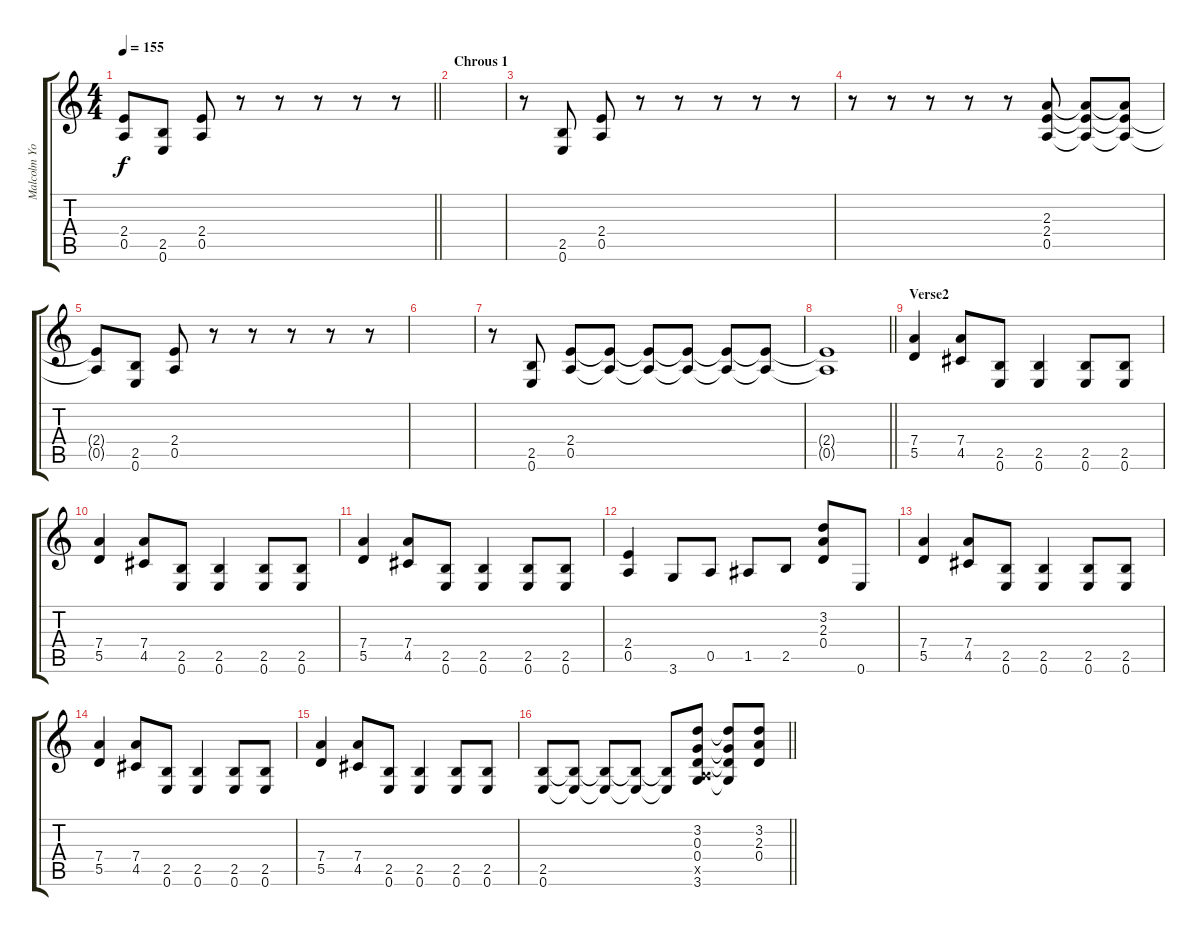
\track ("Malcolm Young" "Malcolm Yo") {instrument distortionguitar}
\staff {score tabs}
\tuning (E4 B3 G3 D3 A2 E2) {hide}
\ts (4 4)
\tempo 155
\clef g2
\barLineRight lightlight
\ks c
(2.4{t} 0.5{t}).8{dy f} (2.5 0.6).8 (2.4 0.5).8 r.8 r.8 r.8 r.8 r.8 |
\section ("" "Chrous 1")
|
r.8 (2.5 0.6).8 (2.4 0.5).8 r.8 r.8 r.8 r.8 r.8 |
r.8 r.8 r.8 r.8 r.8 (2.3 2.4 0.5).8 (2.3{t} 2.4{t} 0.5{t}).8 (2.3{t} 2.4{t} 0.5{t}).8 |
(2.4{t} 0.5{t}).8 (2.5 0.6).8 (2.4 0.5).8 r.8 r.8 r.8 r.8 r.8 |
|
r.8 (2.5 0.6).8 (2.4 0.5).8 (2.4{t} 0.5{t}).8 (2.4{t} 0.5{t}).8 (2.4{t} 0.5{t}).8 (2.4{t} 0.5{t}).8 (2.4{t} 0.5{t}).8 |
\barLineRight lightlight
(2.4{t} 0.5{t}).1 |
\section ("" "Verse2")
(7.4 5.5).4 (7.4 4.5).8 (2.5 0.6).8 (2.5 0.6).4 (2.5 0.6).8 (2.5 0.6).8 |
(7.4 5.5).4 (7.4 4.5).8 (2.5 0.6).8 (2.5 0.6).4 (2.5 0.6).8 (2.5 0.6).8 |
(7.4 5.5).4 (7.4 4.5).8 (2.5 0.6).8 (2.5 0.6).4 (2.5 0.6).8 (2.5 0.6).8 |
(2.4 0.5).4 3.6.8 0.5.8 1.5.8 2.5.8 (3.2 2.3 0.4).8 0.6.8 |
(7.4 5.5).4 (7.4 4.5).8 (2.5 0.6).8 (2.5 0.6).4 (2.5 0.6).8 (2.5 0.6).8 |
(7.4 5.5).4 (7.4 4.5).8 (2.5 0.6).8 (2.5 0.6).4 (2.5 0.6).8 (2.5 0.6).8 |
(7.4 5.5).4 (7.4 4.5).8 (2.5 0.6).8 (2.5 0.6).4 (2.5 0.6).8 (2.5 0.6).8 |
\barLineRight lightlight
(2.5 0.6).8 (2.5{t} 0.6{t}).8 (2.5{t} 0.6{t}).8 (2.5{t} 0.6{t}).8 (2.5{t} 0.6{t}).8 (3.2 0.3 0.4 0.5{x} 3.6).8 (3.2{t} 0.3{t} 0.4{t} 3.6{t}).8 (3.2 2.3 0.4).8
